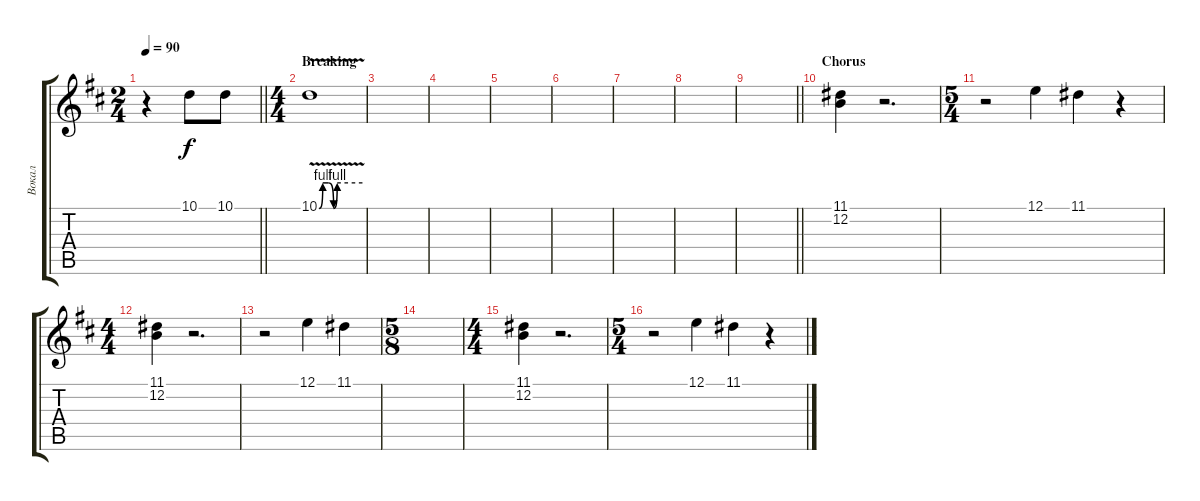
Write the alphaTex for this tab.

\track ("Вокал" "Вокал") {instrument trumpet}
\staff {score tabs}
\tuning (E4 B3 G3 D3 A2 E2) {hide}
\ts (2 4)
\tempo 90
\clef g2
\barLineRight lightlight
\ks bminor
r.4{dy f} 10.1.8 10.1.8 |
\ts (4 4)
\section ("" "Breaking")
10.1{be (custom 0 0 5 4 13 4 20 0 25 4 60 4) v}.1 |
|
|
|
|
|
|
\barLineRight lightlight
|
\section ("" "Chorus")
(11.1 12.2).4 r.2{d} |
\ts (5 4)
r.2 12.1.4 11.1.4 r.4 |
\ts (4 4)
(11.1 12.2).4 r.2{d} |
r.2 12.1.4 11.1.4 |
\ts (5 8)
|
\ts (4 4)
(11.1 12.2).4 r.2{d} |
\ts (5 4)
r.2 12.1.4 11.1.4 r.4
